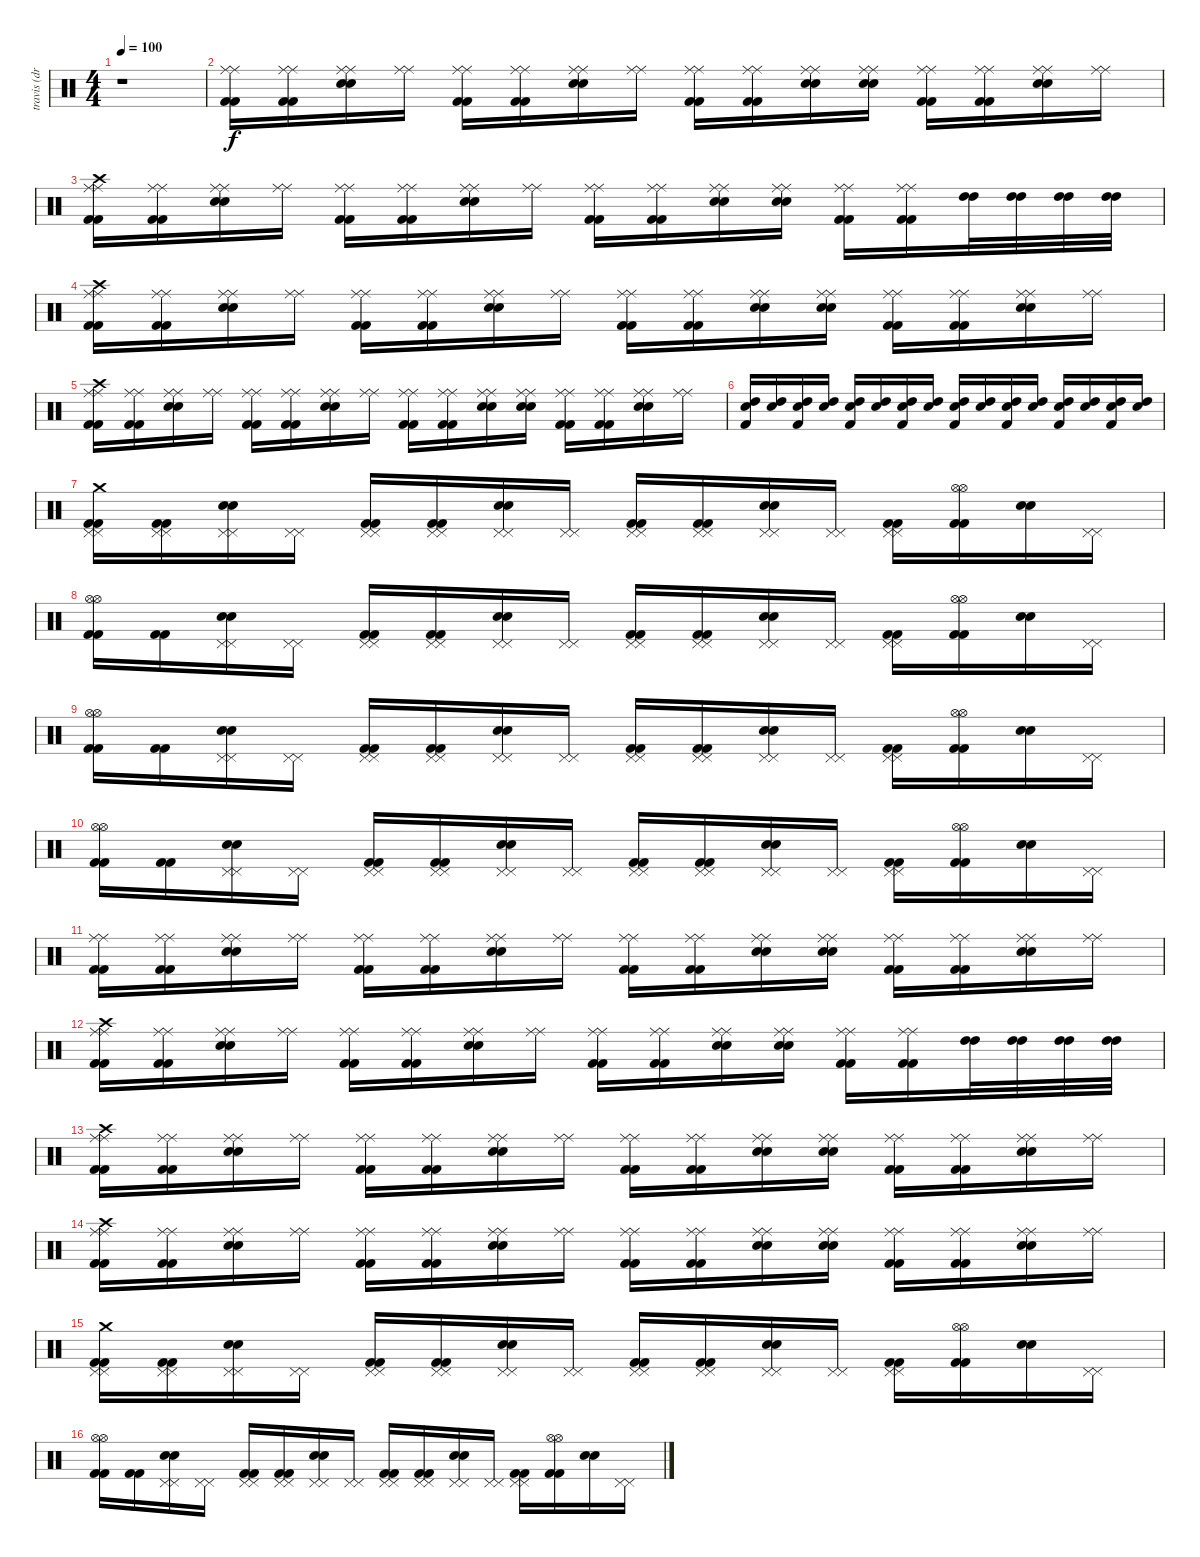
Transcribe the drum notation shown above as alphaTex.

\track ("travis (drums)" "travis (dr") {instrument percussion}
\staff {score}
\articulation defaults
\ts (4 4)
\tempo 100
\clef neutral
\ks c
r.1{dy f} |
("Kick (hit) 2" "Kick (hit) 2" "Ride (middle)" "Ride (middle)").16 ("Kick (hit) 2" "Kick (hit) 2" "Ride (middle)" "Ride (middle)").16 ("Snare (hit) 2" "Snare (hit) 2" "Ride (middle)" "Ride (middle)").16 ("Ride (middle)" "Ride (middle)").16 ("Kick (hit) 2" "Kick (hit) 2" "Ride (middle)" "Ride (middle)").16 ("Kick (hit) 2" "Kick (hit) 2" "Ride (middle)" "Ride (middle)").16 ("Snare (hit) 2" "Snare (hit) 2" "Ride (middle)" "Ride (middle)").16 ("Ride (middle)" "Ride (middle)").16 ("Kick (hit) 2" "Kick (hit) 2" "Ride (middle)" "Ride (middle)").16 ("Kick (hit) 2" "Kick (hit) 2" "Ride (middle)" "Ride (middle)").16 ("Snare (hit) 2" "Snare (hit) 2" "Ride (middle)" "Ride (middle)").16 ("Snare (hit) 2" "Snare (hit) 2" "Ride (middle)" "Ride (middle)").16 ("Kick (hit) 2" "Kick (hit) 2" "Ride (middle)" "Ride (middle)").16 ("Kick (hit) 2" "Kick (hit) 2" "Ride (middle)" "Ride (middle)").16 ("Snare (hit) 2" "Snare (hit) 2" "Ride (middle)" "Ride (middle)").16 ("Ride (middle)" "Ride (middle)").16 |
("Kick (hit) 2" "Kick (hit) 2" "Ride (middle)" "Ride (middle)" "Crash high (hit)").16 ("Kick (hit) 2" "Kick (hit) 2" "Ride (middle)" "Ride (middle)").16 ("Snare (hit) 2" "Snare (hit) 2" "Ride (middle)" "Ride (middle)").16 ("Ride (middle)" "Ride (middle)").16 ("Kick (hit) 2" "Kick (hit) 2" "Ride (middle)" "Ride (middle)").16 ("Kick (hit) 2" "Kick (hit) 2" "Ride (middle)" "Ride (middle)").16 ("Snare (hit) 2" "Snare (hit) 2" "Ride (middle)" "Ride (middle)").16 ("Ride (middle)" "Ride (middle)").16 ("Kick (hit) 2" "Kick (hit) 2" "Ride (middle)" "Ride (middle)").16 ("Kick (hit) 2" "Kick (hit) 2" "Ride (middle)" "Ride (middle)").16 ("Snare (hit) 2" "Snare (hit) 2" "Ride (middle)" "Ride (middle)").16 ("Snare (hit) 2" "Snare (hit) 2" "Ride (middle)" "Ride (middle)").16 ("Kick (hit) 2" "Kick (hit) 2" "Ride (middle)" "Ride (middle)").16 ("Kick (hit) 2" "Kick (hit) 2" "Ride (middle)" "Ride (middle)").16 ("High Tom (hit)" "High Tom (hit)").32 ("High Tom (hit)" "High Tom (hit)").32 ("High Tom (hit)" "High Tom (hit)").32 ("High Tom (hit)" "High Tom (hit)").32 |
("Kick (hit) 2" "Kick (hit) 2" "Ride (middle)" "Ride (middle)" "Crash high (hit)").16 ("Kick (hit) 2" "Kick (hit) 2" "Ride (middle)" "Ride (middle)").16 ("Snare (hit) 2" "Snare (hit) 2" "Ride (middle)" "Ride (middle)").16 ("Ride (middle)" "Ride (middle)").16 ("Kick (hit) 2" "Kick (hit) 2" "Ride (middle)" "Ride (middle)").16 ("Kick (hit) 2" "Kick (hit) 2" "Ride (middle)" "Ride (middle)").16 ("Snare (hit) 2" "Snare (hit) 2" "Ride (middle)" "Ride (middle)").16 ("Ride (middle)" "Ride (middle)").16 ("Kick (hit) 2" "Kick (hit) 2" "Ride (middle)" "Ride (middle)").16 ("Kick (hit) 2" "Kick (hit) 2" "Ride (middle)" "Ride (middle)").16 ("Snare (hit) 2" "Snare (hit) 2" "Ride (middle)" "Ride (middle)").16 ("Snare (hit) 2" "Snare (hit) 2" "Ride (middle)" "Ride (middle)").16 ("Kick (hit) 2" "Kick (hit) 2" "Ride (middle)" "Ride (middle)").16 ("Kick (hit) 2" "Kick (hit) 2" "Ride (middle)" "Ride (middle)").16 ("Snare (hit) 2" "Snare (hit) 2" "Ride (middle)" "Ride (middle)").16 ("Ride (middle)" "Ride (middle)").16 |
("Kick (hit) 2" "Kick (hit) 2" "Ride (middle)" "Ride (middle)" "Crash high (hit)").16 ("Kick (hit) 2" "Kick (hit) 2" "Ride (middle)" "Ride (middle)").16 ("Snare (hit) 2" "Snare (hit) 2" "Ride (middle)" "Ride (middle)").16 ("Ride (middle)" "Ride (middle)").16 ("Kick (hit) 2" "Kick (hit) 2" "Ride (middle)" "Ride (middle)").16 ("Kick (hit) 2" "Kick (hit) 2" "Ride (middle)" "Ride (middle)").16 ("Snare (hit) 2" "Snare (hit) 2" "Ride (middle)" "Ride (middle)").16 ("Ride (middle)" "Ride (middle)").16 ("Kick (hit) 2" "Kick (hit) 2" "Ride (middle)" "Ride (middle)").16 ("Kick (hit) 2" "Kick (hit) 2" "Ride (middle)" "Ride (middle)").16 ("Snare (hit) 2" "Snare (hit) 2" "Ride (middle)" "Ride (middle)").16 ("Snare (hit) 2" "Snare (hit) 2" "Ride (middle)" "Ride (middle)").16 ("Kick (hit) 2" "Kick (hit) 2" "Ride (middle)" "Ride (middle)").16 ("Kick (hit) 2" "Kick (hit) 2" "Ride (middle)" "Ride (middle)").16 ("Snare (hit) 2" "Snare (hit) 2" "Ride (middle)" "Ride (middle)").16 ("Ride (middle)" "Ride (middle)").16 |
("Snare (hit) 2" "High Tom (hit)" "Kick (hit) 2").16 ("Snare (hit) 2" "High Tom (hit)").16 ("Snare (hit) 2" "High Tom (hit)" "Kick (hit) 2").16 ("Snare (hit) 2" "High Tom (hit)").16 ("Snare (hit) 2" "High Tom (hit)" "Kick (hit) 2").16 ("Snare (hit) 2" "High Tom (hit)").16 ("Snare (hit) 2" "High Tom (hit)" "Kick (hit) 2").16 ("Snare (hit) 2" "High Tom (hit)").16 ("Snare (hit) 2" "High Tom (hit)" "Kick (hit) 2").16 ("Snare (hit) 2" "High Tom (hit)").16 ("Snare (hit) 2" "High Tom (hit)" "Kick (hit) 2").16 ("Snare (hit) 2" "High Tom (hit)").16 ("Snare (hit) 2" "High Tom (hit)" "Kick (hit) 2").16 ("Snare (hit) 2" "High Tom (hit)").16 ("Snare (hit) 2" "High Tom (hit)" "Kick (hit) 2").16 ("Snare (hit) 2" "High Tom (hit)").16 |
("Kick (hit) 2" "Kick (hit) 2" "Pedal Hi-Hat (hit)" "Pedal Hi-Hat (hit)" "Crash medium (hit)").16 ("Kick (hit) 2" "Kick (hit) 2" "Pedal Hi-Hat (hit)" "Pedal Hi-Hat (hit)").16 ("Snare (hit) 2" "Snare (hit) 2" "Pedal Hi-Hat (hit)" "Pedal Hi-Hat (hit)").16 ("Pedal Hi-Hat (hit)" "Pedal Hi-Hat (hit)").16 ("Kick (hit) 2" "Kick (hit) 2" "Pedal Hi-Hat (hit)" "Pedal Hi-Hat (hit)").16 ("Kick (hit) 2" "Kick (hit) 2" "Pedal Hi-Hat (hit)" "Pedal Hi-Hat (hit)").16 ("Snare (hit) 2" "Snare (hit) 2" "Pedal Hi-Hat (hit)" "Pedal Hi-Hat (hit)").16 ("Pedal Hi-Hat (hit)" "Pedal Hi-Hat (hit)").16 ("Kick (hit) 2" "Kick (hit) 2" "Pedal Hi-Hat (hit)" "Pedal Hi-Hat (hit)").16 ("Kick (hit) 2" "Kick (hit) 2" "Pedal Hi-Hat (hit)" "Pedal Hi-Hat (hit)").16 ("Snare (hit) 2" "Snare (hit) 2" "Pedal Hi-Hat (hit)" "Pedal Hi-Hat (hit)").16 ("Pedal Hi-Hat (hit)" "Pedal Hi-Hat (hit)").16 ("Kick (hit) 2" "Kick (hit) 2" "Pedal Hi-Hat (hit)" "Pedal Hi-Hat (hit)").16 ("Kick (hit) 2" "Kick (hit) 2" "Hi-Hat (open)" "Hi-Hat (open)").16 ("Snare (hit) 2" "Snare (hit) 2").16 ("Pedal Hi-Hat (hit)" "Pedal Hi-Hat (hit)").16 |
("Kick (hit) 2" "Kick (hit) 2" "Hi-Hat (open)" "Hi-Hat (open)").16 ("Kick (hit) 2" "Kick (hit) 2").16 ("Snare (hit) 2" "Snare (hit) 2" "Pedal Hi-Hat (hit)" "Pedal Hi-Hat (hit)").16 ("Pedal Hi-Hat (hit)" "Pedal Hi-Hat (hit)").16 ("Kick (hit) 2" "Kick (hit) 2" "Pedal Hi-Hat (hit)" "Pedal Hi-Hat (hit)").16 ("Kick (hit) 2" "Kick (hit) 2" "Pedal Hi-Hat (hit)" "Pedal Hi-Hat (hit)").16 ("Snare (hit) 2" "Snare (hit) 2" "Pedal Hi-Hat (hit)" "Pedal Hi-Hat (hit)").16 ("Pedal Hi-Hat (hit)" "Pedal Hi-Hat (hit)").16 ("Kick (hit) 2" "Kick (hit) 2" "Pedal Hi-Hat (hit)" "Pedal Hi-Hat (hit)").16 ("Kick (hit) 2" "Kick (hit) 2" "Pedal Hi-Hat (hit)" "Pedal Hi-Hat (hit)").16 ("Snare (hit) 2" "Snare (hit) 2" "Pedal Hi-Hat (hit)" "Pedal Hi-Hat (hit)").16 ("Pedal Hi-Hat (hit)" "Pedal Hi-Hat (hit)").16 ("Kick (hit) 2" "Kick (hit) 2" "Pedal Hi-Hat (hit)" "Pedal Hi-Hat (hit)").16 ("Kick (hit) 2" "Kick (hit) 2" "Hi-Hat (open)" "Hi-Hat (open)").16 ("Snare (hit) 2" "Snare (hit) 2").16 ("Pedal Hi-Hat (hit)" "Pedal Hi-Hat (hit)").16 |
("Kick (hit) 2" "Kick (hit) 2" "Hi-Hat (open)" "Hi-Hat (open)").16 ("Kick (hit) 2" "Kick (hit) 2").16 ("Snare (hit) 2" "Snare (hit) 2" "Pedal Hi-Hat (hit)" "Pedal Hi-Hat (hit)").16 ("Pedal Hi-Hat (hit)" "Pedal Hi-Hat (hit)").16 ("Kick (hit) 2" "Kick (hit) 2" "Pedal Hi-Hat (hit)" "Pedal Hi-Hat (hit)").16 ("Kick (hit) 2" "Kick (hit) 2" "Pedal Hi-Hat (hit)" "Pedal Hi-Hat (hit)").16 ("Snare (hit) 2" "Snare (hit) 2" "Pedal Hi-Hat (hit)" "Pedal Hi-Hat (hit)").16 ("Pedal Hi-Hat (hit)" "Pedal Hi-Hat (hit)").16 ("Kick (hit) 2" "Kick (hit) 2" "Pedal Hi-Hat (hit)" "Pedal Hi-Hat (hit)").16 ("Kick (hit) 2" "Kick (hit) 2" "Pedal Hi-Hat (hit)" "Pedal Hi-Hat (hit)").16 ("Snare (hit) 2" "Snare (hit) 2" "Pedal Hi-Hat (hit)" "Pedal Hi-Hat (hit)").16 ("Pedal Hi-Hat (hit)" "Pedal Hi-Hat (hit)").16 ("Kick (hit) 2" "Kick (hit) 2" "Pedal Hi-Hat (hit)" "Pedal Hi-Hat (hit)").16 ("Kick (hit) 2" "Kick (hit) 2" "Hi-Hat (open)" "Hi-Hat (open)").16 ("Snare (hit) 2" "Snare (hit) 2").16 ("Pedal Hi-Hat (hit)" "Pedal Hi-Hat (hit)").16 |
("Kick (hit) 2" "Kick (hit) 2" "Hi-Hat (open)" "Hi-Hat (open)").16 ("Kick (hit) 2" "Kick (hit) 2").16 ("Snare (hit) 2" "Snare (hit) 2" "Pedal Hi-Hat (hit)" "Pedal Hi-Hat (hit)").16 ("Pedal Hi-Hat (hit)" "Pedal Hi-Hat (hit)").16 ("Kick (hit) 2" "Kick (hit) 2" "Pedal Hi-Hat (hit)" "Pedal Hi-Hat (hit)").16 ("Kick (hit) 2" "Kick (hit) 2" "Pedal Hi-Hat (hit)" "Pedal Hi-Hat (hit)").16 ("Snare (hit) 2" "Snare (hit) 2" "Pedal Hi-Hat (hit)" "Pedal Hi-Hat (hit)").16 ("Pedal Hi-Hat (hit)" "Pedal Hi-Hat (hit)").16 ("Kick (hit) 2" "Kick (hit) 2" "Pedal Hi-Hat (hit)" "Pedal Hi-Hat (hit)").16 ("Kick (hit) 2" "Kick (hit) 2" "Pedal Hi-Hat (hit)" "Pedal Hi-Hat (hit)").16 ("Snare (hit) 2" "Snare (hit) 2" "Pedal Hi-Hat (hit)" "Pedal Hi-Hat (hit)").16 ("Pedal Hi-Hat (hit)" "Pedal Hi-Hat (hit)").16 ("Kick (hit) 2" "Kick (hit) 2" "Pedal Hi-Hat (hit)" "Pedal Hi-Hat (hit)").16 ("Kick (hit) 2" "Kick (hit) 2" "Hi-Hat (open)" "Hi-Hat (open)").16 ("Snare (hit) 2" "Snare (hit) 2").16 ("Pedal Hi-Hat (hit)" "Pedal Hi-Hat (hit)").16 |
("Kick (hit) 2" "Kick (hit) 2" "Ride (middle)" "Ride (middle)").16 ("Kick (hit) 2" "Kick (hit) 2" "Ride (middle)" "Ride (middle)").16 ("Snare (hit) 2" "Snare (hit) 2" "Ride (middle)" "Ride (middle)").16 ("Ride (middle)" "Ride (middle)").16 ("Kick (hit) 2" "Kick (hit) 2" "Ride (middle)" "Ride (middle)").16 ("Kick (hit) 2" "Kick (hit) 2" "Ride (middle)" "Ride (middle)").16 ("Snare (hit) 2" "Snare (hit) 2" "Ride (middle)" "Ride (middle)").16 ("Ride (middle)" "Ride (middle)").16 ("Kick (hit) 2" "Kick (hit) 2" "Ride (middle)" "Ride (middle)").16 ("Kick (hit) 2" "Kick (hit) 2" "Ride (middle)" "Ride (middle)").16 ("Snare (hit) 2" "Snare (hit) 2" "Ride (middle)" "Ride (middle)").16 ("Snare (hit) 2" "Snare (hit) 2" "Ride (middle)" "Ride (middle)").16 ("Kick (hit) 2" "Kick (hit) 2" "Ride (middle)" "Ride (middle)").16 ("Kick (hit) 2" "Kick (hit) 2" "Ride (middle)" "Ride (middle)").16 ("Snare (hit) 2" "Snare (hit) 2" "Ride (middle)" "Ride (middle)").16 ("Ride (middle)" "Ride (middle)").16 |
("Kick (hit) 2" "Kick (hit) 2" "Ride (middle)" "Ride (middle)" "Crash high (hit)").16 ("Kick (hit) 2" "Kick (hit) 2" "Ride (middle)" "Ride (middle)").16 ("Snare (hit) 2" "Snare (hit) 2" "Ride (middle)" "Ride (middle)").16 ("Ride (middle)" "Ride (middle)").16 ("Kick (hit) 2" "Kick (hit) 2" "Ride (middle)" "Ride (middle)").16 ("Kick (hit) 2" "Kick (hit) 2" "Ride (middle)" "Ride (middle)").16 ("Snare (hit) 2" "Snare (hit) 2" "Ride (middle)" "Ride (middle)").16 ("Ride (middle)" "Ride (middle)").16 ("Kick (hit) 2" "Kick (hit) 2" "Ride (middle)" "Ride (middle)").16 ("Kick (hit) 2" "Kick (hit) 2" "Ride (middle)" "Ride (middle)").16 ("Snare (hit) 2" "Snare (hit) 2" "Ride (middle)" "Ride (middle)").16 ("Snare (hit) 2" "Snare (hit) 2" "Ride (middle)" "Ride (middle)").16 ("Kick (hit) 2" "Kick (hit) 2" "Ride (middle)" "Ride (middle)").16 ("Kick (hit) 2" "Kick (hit) 2" "Ride (middle)" "Ride (middle)").16 ("High Tom (hit)" "High Tom (hit)").32 ("High Tom (hit)" "High Tom (hit)").32 ("High Tom (hit)" "High Tom (hit)").32 ("High Tom (hit)" "High Tom (hit)").32 |
("Kick (hit) 2" "Kick (hit) 2" "Ride (middle)" "Ride (middle)" "Crash high (hit)").16 ("Kick (hit) 2" "Kick (hit) 2" "Ride (middle)" "Ride (middle)").16 ("Snare (hit) 2" "Snare (hit) 2" "Ride (middle)" "Ride (middle)").16 ("Ride (middle)" "Ride (middle)").16 ("Kick (hit) 2" "Kick (hit) 2" "Ride (middle)" "Ride (middle)").16 ("Kick (hit) 2" "Kick (hit) 2" "Ride (middle)" "Ride (middle)").16 ("Snare (hit) 2" "Snare (hit) 2" "Ride (middle)" "Ride (middle)").16 ("Ride (middle)" "Ride (middle)").16 ("Kick (hit) 2" "Kick (hit) 2" "Ride (middle)" "Ride (middle)").16 ("Kick (hit) 2" "Kick (hit) 2" "Ride (middle)" "Ride (middle)").16 ("Snare (hit) 2" "Snare (hit) 2" "Ride (middle)" "Ride (middle)").16 ("Snare (hit) 2" "Snare (hit) 2" "Ride (middle)" "Ride (middle)").16 ("Kick (hit) 2" "Kick (hit) 2" "Ride (middle)" "Ride (middle)").16 ("Kick (hit) 2" "Kick (hit) 2" "Ride (middle)" "Ride (middle)").16 ("Snare (hit) 2" "Snare (hit) 2" "Ride (middle)" "Ride (middle)").16 ("Ride (middle)" "Ride (middle)").16 |
("Kick (hit) 2" "Kick (hit) 2" "Ride (middle)" "Ride (middle)" "Crash high (hit)").16 ("Kick (hit) 2" "Kick (hit) 2" "Ride (middle)" "Ride (middle)").16 ("Snare (hit) 2" "Snare (hit) 2" "Ride (middle)" "Ride (middle)").16 ("Ride (middle)" "Ride (middle)").16 ("Kick (hit) 2" "Kick (hit) 2" "Ride (middle)" "Ride (middle)").16 ("Kick (hit) 2" "Kick (hit) 2" "Ride (middle)" "Ride (middle)").16 ("Snare (hit) 2" "Snare (hit) 2" "Ride (middle)" "Ride (middle)").16 ("Ride (middle)" "Ride (middle)").16 ("Kick (hit) 2" "Kick (hit) 2" "Ride (middle)" "Ride (middle)").16 ("Kick (hit) 2" "Kick (hit) 2" "Ride (middle)" "Ride (middle)").16 ("Snare (hit) 2" "Snare (hit) 2" "Ride (middle)" "Ride (middle)").16 ("Snare (hit) 2" "Snare (hit) 2" "Ride (middle)" "Ride (middle)").16 ("Kick (hit) 2" "Kick (hit) 2" "Ride (middle)" "Ride (middle)").16 ("Kick (hit) 2" "Kick (hit) 2" "Ride (middle)" "Ride (middle)").16 ("Snare (hit) 2" "Snare (hit) 2" "Ride (middle)" "Ride (middle)").16 ("Ride (middle)" "Ride (middle)").16 |
("Kick (hit) 2" "Kick (hit) 2" "Pedal Hi-Hat (hit)" "Pedal Hi-Hat (hit)" "Crash medium (hit)").16 ("Kick (hit) 2" "Kick (hit) 2" "Pedal Hi-Hat (hit)" "Pedal Hi-Hat (hit)").16 ("Snare (hit) 2" "Snare (hit) 2" "Pedal Hi-Hat (hit)" "Pedal Hi-Hat (hit)").16 ("Pedal Hi-Hat (hit)" "Pedal Hi-Hat (hit)").16 ("Kick (hit) 2" "Kick (hit) 2" "Pedal Hi-Hat (hit)" "Pedal Hi-Hat (hit)").16 ("Kick (hit) 2" "Kick (hit) 2" "Pedal Hi-Hat (hit)" "Pedal Hi-Hat (hit)").16 ("Snare (hit) 2" "Snare (hit) 2" "Pedal Hi-Hat (hit)" "Pedal Hi-Hat (hit)").16 ("Pedal Hi-Hat (hit)" "Pedal Hi-Hat (hit)").16 ("Kick (hit) 2" "Kick (hit) 2" "Pedal Hi-Hat (hit)" "Pedal Hi-Hat (hit)").16 ("Kick (hit) 2" "Kick (hit) 2" "Pedal Hi-Hat (hit)" "Pedal Hi-Hat (hit)").16 ("Snare (hit) 2" "Snare (hit) 2" "Pedal Hi-Hat (hit)" "Pedal Hi-Hat (hit)").16 ("Pedal Hi-Hat (hit)" "Pedal Hi-Hat (hit)").16 ("Kick (hit) 2" "Kick (hit) 2" "Pedal Hi-Hat (hit)" "Pedal Hi-Hat (hit)").16 ("Kick (hit) 2" "Kick (hit) 2" "Hi-Hat (open)" "Hi-Hat (open)").16 ("Snare (hit) 2" "Snare (hit) 2").16 ("Pedal Hi-Hat (hit)" "Pedal Hi-Hat (hit)").16 |
("Kick (hit) 2" "Kick (hit) 2" "Hi-Hat (open)" "Hi-Hat (open)").16 ("Kick (hit) 2" "Kick (hit) 2").16 ("Snare (hit) 2" "Snare (hit) 2" "Pedal Hi-Hat (hit)" "Pedal Hi-Hat (hit)").16 ("Pedal Hi-Hat (hit)" "Pedal Hi-Hat (hit)").16 ("Kick (hit) 2" "Kick (hit) 2" "Pedal Hi-Hat (hit)" "Pedal Hi-Hat (hit)").16 ("Kick (hit) 2" "Kick (hit) 2" "Pedal Hi-Hat (hit)" "Pedal Hi-Hat (hit)").16 ("Snare (hit) 2" "Snare (hit) 2" "Pedal Hi-Hat (hit)" "Pedal Hi-Hat (hit)").16 ("Pedal Hi-Hat (hit)" "Pedal Hi-Hat (hit)").16 ("Kick (hit) 2" "Kick (hit) 2" "Pedal Hi-Hat (hit)" "Pedal Hi-Hat (hit)").16 ("Kick (hit) 2" "Kick (hit) 2" "Pedal Hi-Hat (hit)" "Pedal Hi-Hat (hit)").16 ("Snare (hit) 2" "Snare (hit) 2" "Pedal Hi-Hat (hit)" "Pedal Hi-Hat (hit)").16 ("Pedal Hi-Hat (hit)" "Pedal Hi-Hat (hit)").16 ("Kick (hit) 2" "Kick (hit) 2" "Pedal Hi-Hat (hit)" "Pedal Hi-Hat (hit)").16 ("Kick (hit) 2" "Kick (hit) 2" "Hi-Hat (open)" "Hi-Hat (open)").16 ("Snare (hit) 2" "Snare (hit) 2").16 ("Pedal Hi-Hat (hit)" "Pedal Hi-Hat (hit)").16
